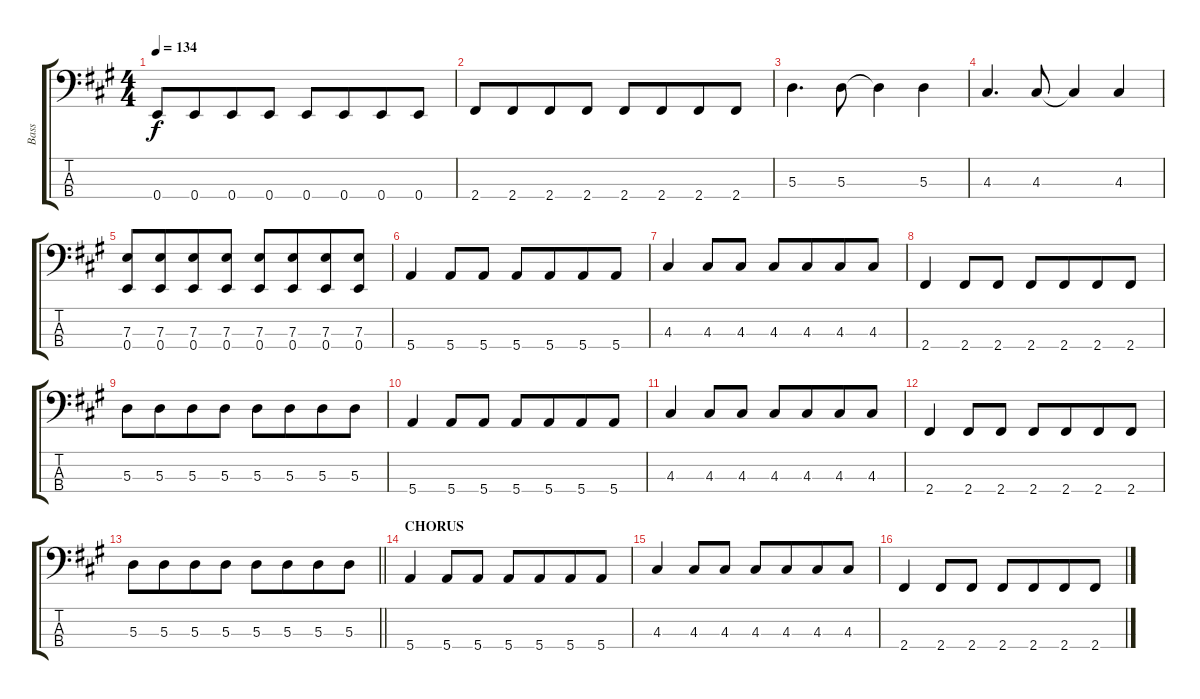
\track ("Bass" "Bass") {instrument electricbasspick}
\staff {score tabs}
\tuning (G2 D2 A1 E1) {hide}
\ts (4 4)
\tempo 134
\clef f4
\ks a
0.4.8{dy f} 0.4.8{beam merge} 0.4.8 0.4.8 0.4.8 0.4.8{beam merge} 0.4.8 0.4.8 |
2.4.8 2.4.8{beam merge} 2.4.8 2.4.8 2.4.8 2.4.8{beam merge} 2.4.8 2.4.8 |
5.3.4{d} 5.3.8 5.3{t}.4 5.3.4 |
4.3.4{d} 4.3.8 4.3{t}.4 4.3.4 |
(7.3 0.4).8 (7.3 0.4).8{beam merge} (7.3 0.4).8 (7.3 0.4).8 (7.3 0.4).8 (7.3 0.4).8{beam merge} (7.3 0.4).8 (7.3 0.4).8 |
5.4.4 5.4.8 5.4.8 5.4.8 5.4.8{beam merge} 5.4.8 5.4.8 |
4.3.4 4.3.8 4.3.8 4.3.8 4.3.8{beam merge} 4.3.8 4.3.8 |
2.4.4 2.4.8 2.4.8 2.4.8 2.4.8{beam merge} 2.4.8 2.4.8 |
5.3.8 5.3.8{beam merge} 5.3.8 5.3.8 5.3.8 5.3.8{beam merge} 5.3.8 5.3.8 |
5.4.4 5.4.8 5.4.8 5.4.8 5.4.8{beam merge} 5.4.8 5.4.8 |
4.3.4 4.3.8 4.3.8 4.3.8 4.3.8{beam merge} 4.3.8 4.3.8 |
2.4.4 2.4.8 2.4.8 2.4.8 2.4.8{beam merge} 2.4.8 2.4.8 |
\barLineRight lightlight
5.3.8 5.3.8{beam merge} 5.3.8 5.3.8 5.3.8 5.3.8{beam merge} 5.3.8 5.3.8 |
\section ("" "CHORUS")
5.4.4 5.4.8 5.4.8 5.4.8 5.4.8{beam merge} 5.4.8 5.4.8 |
4.3.4 4.3.8 4.3.8 4.3.8 4.3.8{beam merge} 4.3.8 4.3.8 |
2.4.4 2.4.8 2.4.8 2.4.8 2.4.8{beam merge} 2.4.8 2.4.8
